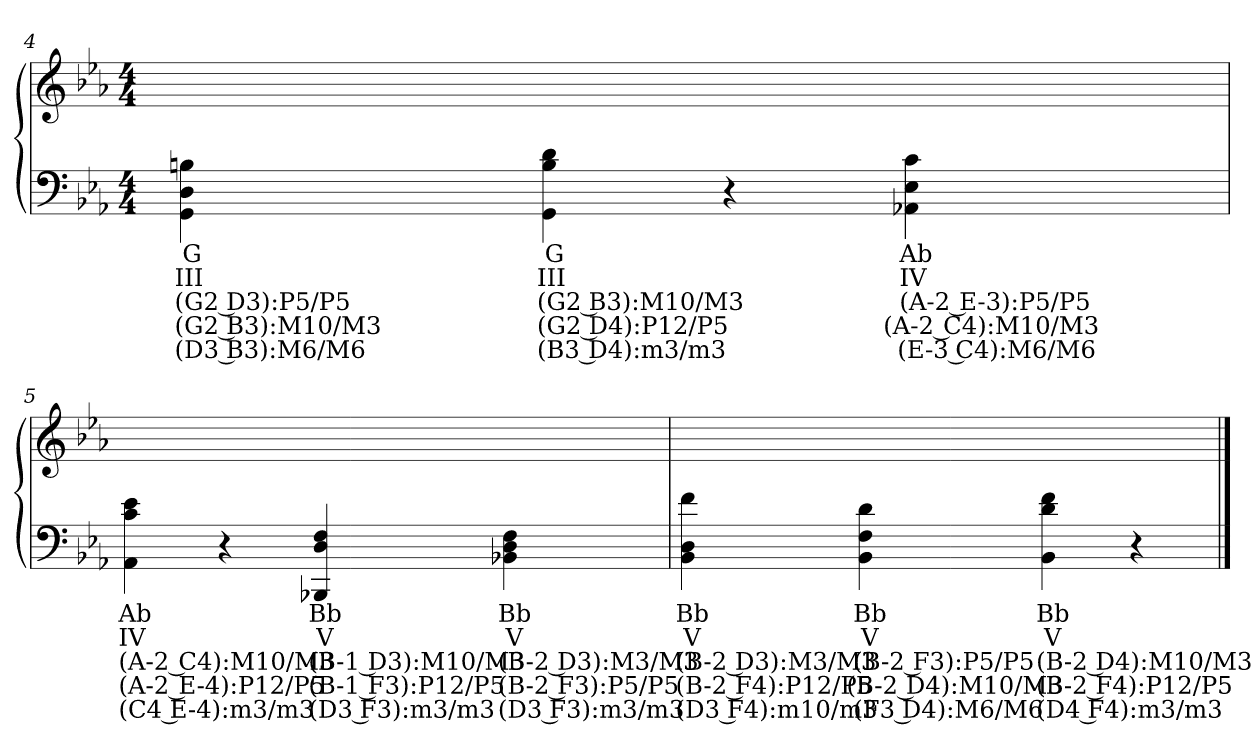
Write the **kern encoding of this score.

**kern	**text	**text	**text	**text	**text	**kern
*part2	*part2	*part2	*part2	*part2	*part2	*part1
*staff2	*staff2	*staff2	*staff2	*staff2	*staff2	*staff1
*clefF4	*	*	*	*	*	*clefG2
*k[b-e-a-]	*	*	*	*	*	*k[b-e-a-]
*E-:	*	*	*	*	*	*E-:
*M4/4	*	*	*	*	*	*M4/4
=4	=4	=4	=4	=4	=4	=4
4GG 4D 4Bn	G	III	(G2 D3):P5/P5	(G2 B3):M10/M3	(D3 B3):M6/M6	1ryy
4GG 4B 4d	G	III	(G2 B3):M10/M3	(G2 D4):P12/P5	(B3 D4):m3/m3	.
4r	.	.	.	.	.	.
4AA-X 4E- 4c	Ab	IV	(A-2 E-3):P5/P5	(A-2 C4):M10/M3	(E-3 C4):M6/M6	.
=5	=5	=5	=5	=5	=5	=5
4AA- 4c 4e-	Ab	IV	(A-2 C4):M10/M3	(A-2 E-4):P12/P5	(C4 E-4):m3/m3	1ryy
4r	.	.	.	.	.	.
4BBB-X 4D 4F	Bb	V	(B-1 D3):M10/M3	(B-1 F3):P12/P5	(D3 F3):m3/m3	.
4BB-X 4D 4F	Bb	V	(B-2 D3):M3/M3	(B-2 F3):P5/P5	(D3 F3):m3/m3	.
=6	=6	=6	=6	=6	=6	=6
4BB- 4D 4f	Bb	V	(B-2 D3):M3/M3	(B-2 F4):P12/P5	(D3 F4):m10/m3	1ryy
4BB- 4F 4d	Bb	V	(B-2 F3):P5/P5	(B-2 D4):M10/M3	(F3 D4):M6/M6	.
4BB- 4d 4f	Bb	V	(B-2 D4):M10/M3	(B-2 F4):P12/P5	(D4 F4):m3/m3	.
4r	.	.	.	.	.	.
==	==	==	==	==	==	==
*-	*-	*-	*-	*-	*-	*-
